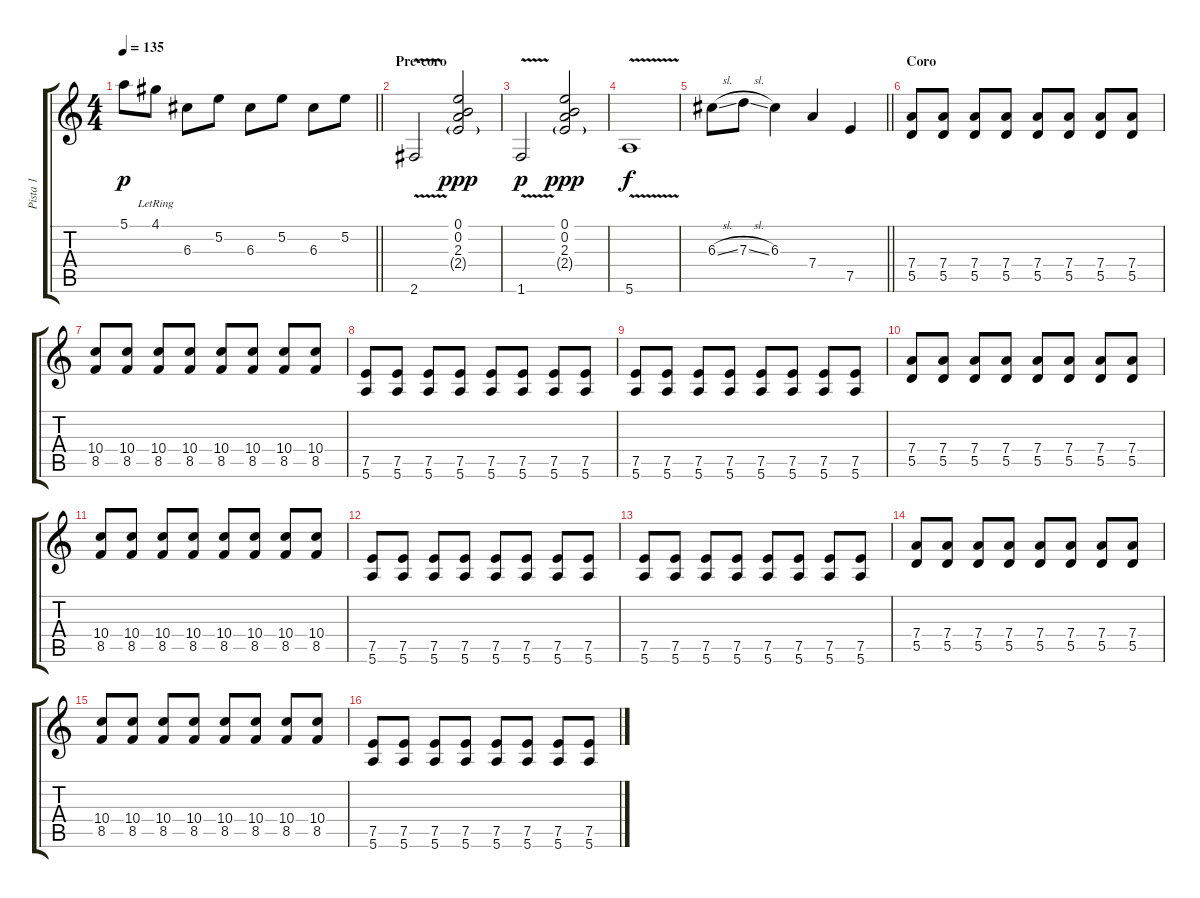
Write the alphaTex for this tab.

\track ("Pista 1" "Pista 1") {instrument overdrivenguitar}
\staff {score tabs}
\tuning (E4 B3 G3 D3 A2 E2) {hide}
\ts (4 4)
\tempo 135
\clef g2
\barLineRight lightlight
\ks c
5.1.8{dy p} 4.1{lr}.8 6.3.8 5.2.8 6.3.8 5.2.8 6.3.8 5.2.8 |
\section ("" "Pre-coro")
2.6{v}.2 (0.1 0.2 2.3 2.4{g}).2{dy ppp} |
1.6{v}.2{dy p} (0.1 0.2 2.3 2.4{g}).2{dy ppp} |
5.6{v}.1{dy f} |
\barLineRight lightlight
6.3{sl}.8 7.3{sl}.8 6.3.4 7.4.4 7.5.4 |
\section ("" "Coro")
(7.4 5.5).8 (7.4 5.5).8 (7.4 5.5).8 (7.4 5.5).8 (7.4 5.5).8 (7.4 5.5).8 (7.4 5.5).8 (7.4 5.5).8 |
(10.4 8.5).8 (10.4 8.5).8 (10.4 8.5).8 (10.4 8.5).8 (10.4 8.5).8 (10.4 8.5).8 (10.4 8.5).8 (10.4 8.5).8 |
(7.5 5.6).8 (7.5 5.6).8 (7.5 5.6).8 (7.5 5.6).8 (7.5 5.6).8 (7.5 5.6).8 (7.5 5.6).8 (7.5 5.6).8 |
(7.5 5.6).8 (7.5 5.6).8 (7.5 5.6).8 (7.5 5.6).8 (7.5 5.6).8 (7.5 5.6).8 (7.5 5.6).8 (7.5 5.6).8 |
(7.4 5.5).8 (7.4 5.5).8 (7.4 5.5).8 (7.4 5.5).8 (7.4 5.5).8 (7.4 5.5).8 (7.4 5.5).8 (7.4 5.5).8 |
(10.4 8.5).8 (10.4 8.5).8 (10.4 8.5).8 (10.4 8.5).8 (10.4 8.5).8 (10.4 8.5).8 (10.4 8.5).8 (10.4 8.5).8 |
(7.5 5.6).8 (7.5 5.6).8 (7.5 5.6).8 (7.5 5.6).8 (7.5 5.6).8 (7.5 5.6).8 (7.5 5.6).8 (7.5 5.6).8 |
(7.5 5.6).8 (7.5 5.6).8 (7.5 5.6).8 (7.5 5.6).8 (7.5 5.6).8 (7.5 5.6).8 (7.5 5.6).8 (7.5 5.6).8 |
(7.4 5.5).8 (7.4 5.5).8 (7.4 5.5).8 (7.4 5.5).8 (7.4 5.5).8 (7.4 5.5).8 (7.4 5.5).8 (7.4 5.5).8 |
(10.4 8.5).8 (10.4 8.5).8 (10.4 8.5).8 (10.4 8.5).8 (10.4 8.5).8 (10.4 8.5).8 (10.4 8.5).8 (10.4 8.5).8 |
(7.5 5.6).8 (7.5 5.6).8 (7.5 5.6).8 (7.5 5.6).8 (7.5 5.6).8 (7.5 5.6).8 (7.5 5.6).8 (7.5 5.6).8
